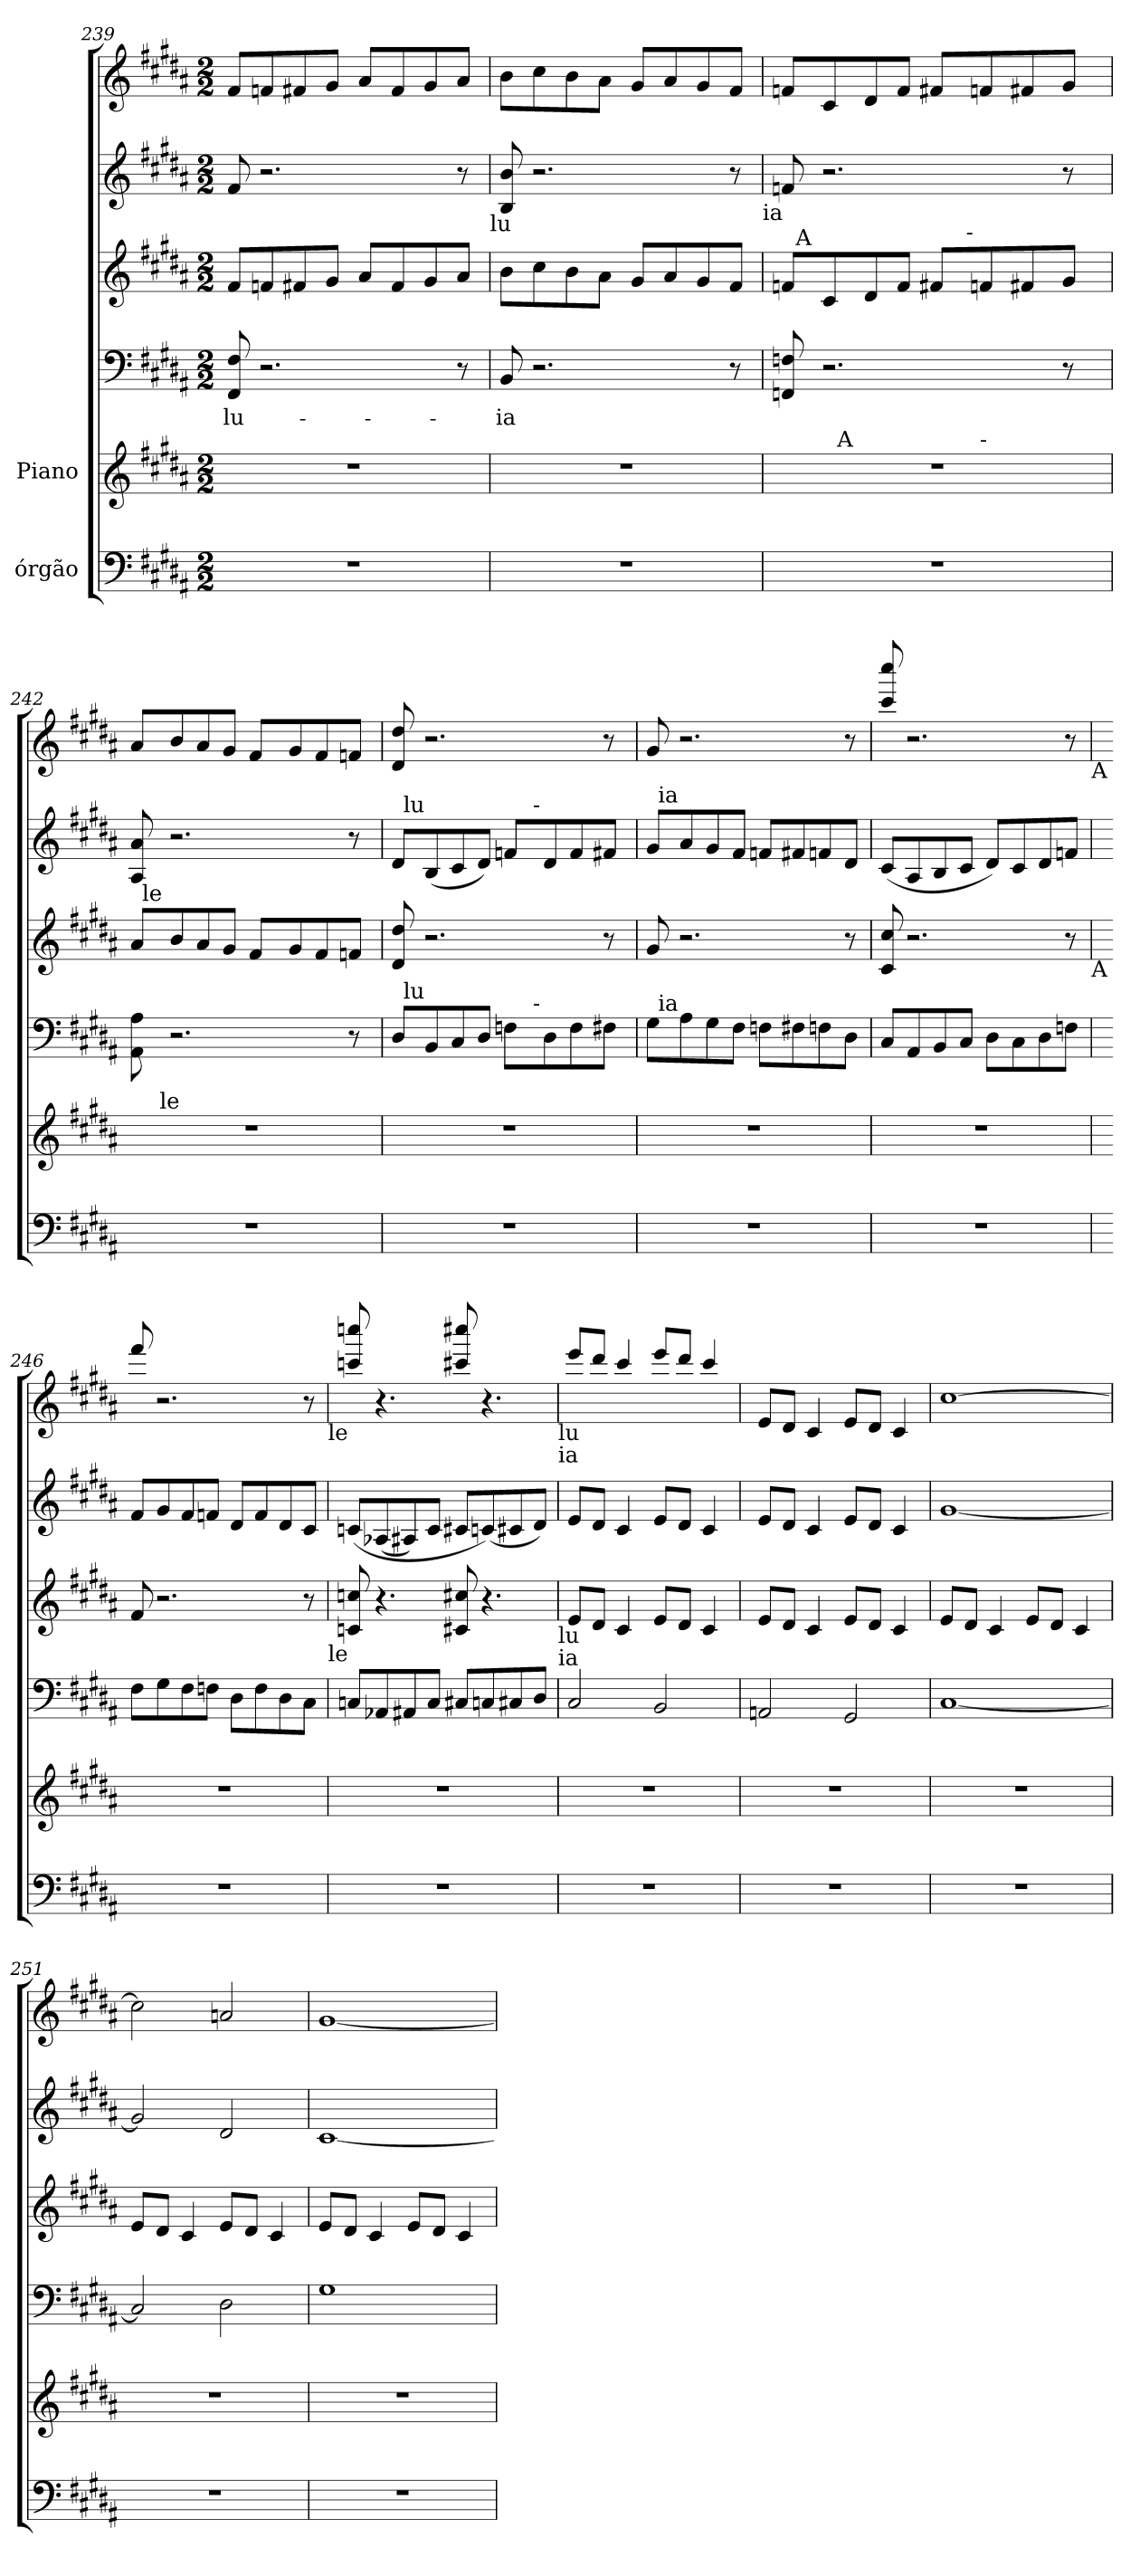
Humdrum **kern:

**kern	**kern	**kern	**text	**kern	**kern	**kern
*part6	*part5	*part4	*part4	*part3	*part2	*part1
*staff6	*staff5	*staff4	*staff4	*staff3	*staff2	*staff1
*I"órgão	*I"Piano	*	*	*	*	*
*clefF4	*clefG2	*clefF4	*	*clefG2	*clefG2	*clefG2
*k[f#c#g#d#a#]	*k[f#c#g#d#a#]	*k[f#c#g#d#a#]	*	*k[f#c#g#d#a#]	*k[f#c#g#d#a#]	*k[f#c#g#d#a#]
*B:	*B:	*B:	*	*B:	*B:	*B:
*M2/2	*M2/2	*M2/2	*	*M2/2	*M2/2	*M2/2
=239	=239	=239	=239	=239	=239	=239
!	!	!	!LO:LY:b	!	!	!
1r	1r	8FF#/ 8F#/	-lu-	8f#/L	8f#/	8f#/L
.	.	2.r	.	8fn/	2.r	8fn/
.	.	.	.	8f#X/	.	8f#X/
.	.	.	.	8g#/J	.	8g#/J
.	.	.	.	8a#/L	.	8a#/L
.	.	.	.	8f#/	.	8f#/
.	.	.	.	8g#/	.	8g#/
.	.	8r	.	8a#/J	8r	8a#/J
!	!	!	!	!	!LO:TX:b:t=lu	!
=240	=240	=240	=240	=240	=240	=240
!	!	!	!LO:LY:b:rj	!	!	!
1r	1r	8BB/	-ia	8b\L	8B/ 8b/	8b\L
.	.	2.r	.	8cc#\	2.r	8cc#\
.	.	.	.	8b\	.	8b\
.	.	.	.	8a#\J	.	8a#\J
.	.	.	.	8g#/L	.	8g#/L
.	.	.	.	8a#/	.	8a#/
.	.	.	.	8g#/	.	8g#/
.	.	8r	.	8f#/J	8r	8f#/J
!	!	!	!	!	!LO:TX:b:t=ia	!
!!LO:LB:g=z
=241	=241	=241	=241	=241	=241	=241
*	*^	*	*	*^	*	*
*	*	*^	*	*	*	*^	*	*
1r	1r	8ryy	2ryy	8FFn/ 8Fn/	.	8fn/L	32ryy	2ryy	8fn/	8fn/L
!	!	!	!	!	!	!	!LO:TX:a:t=A	!	!	!
.	.	.	.	.	.	.	2ryy	.	.	.
.	.	32ryy	.	2.r	.	8c#/	.	.	2.r	8c#/
!	!	!LO:TX:a:t=A	!	!	!	!	!	!	!	!
.	.	2ryy	.	.	.	.	.	.	.	.
.	.	.	.	.	.	8d#/	.	.	.	8d#/
.	.	.	.	.	.	8f/J	.	.	.	8f/J
.	.	.	8ryy	.	.	8f#X/L	.	16.ryy	.	8f#X/L
.	.	.	.	.	.	.	4...ryy	.	.	.
!	!	!	!	!	!	!	!	!LO:TX:a:t=-	!	!
.	.	.	.	.	.	.	.	4ryy	.	.
!	!	!	!LO:TX:a:t=-	!	!	!	!	!	!	!
.	.	.	4.ryy	.	.	8fn/	.	.	.	8fn/
.	.	4ryy	.	.	.	.	.	.	.	.
.	.	.	.	.	.	8f#X/	.	.	.	8f#X/
.	.	.	.	.	.	.	.	8ryy	.	.
.	.	.	.	8r	.	8g#/J	.	.	8r	8g#/J
.	.	16.ryy	.	.	.	.	.	.	.	.
.	.	.	.	.	.	.	.	32ryy	.	.
*	*	*v	*v	*	*	*	*v	*v	*	*
=242	=242	=242	=242	=242	=242	=242	=242	=242
1r	1r	16.ryy	8AA#\ 8A#\	.	8a#/L	32ryy	8A#/ 8a#/	8a#/L
!	!	!	!	!	!	!LO:TX:a:t=le	!	!
.	.	.	.	.	.	2ryy	.	.
!	!	!LO:TX:a:t=le	!	!	!	!	!	!
.	.	2ryy	.	.	.	.	.	.
.	.	.	2.r	.	8b/	.	2.r	8b/
.	.	.	.	.	8a#/	.	.	8a#/
.	.	.	.	.	8g#/J	.	.	8g#/J
.	.	.	.	.	8f#/L	.	.	8f#/L
.	.	.	.	.	.	4...ryy	.	.
.	.	4ryy	.	.	.	.	.	.
.	.	.	.	.	8g#/	.	.	8g#/
.	.	.	.	.	8f#/	.	.	8f#/
.	.	8ryy	.	.	.	.	.	.
.	.	.	8r	.	8fn/J	.	8r	8fn/J
.	.	32ryy	.	.	.	.	.	.
*	*v	*v	*	*	*v	*v	*	*
=243	=243	=243	=243	=243	=243	=243
*	*	*^	*	*	*^	*
*	*	*	*^	*	*	*	*^	*
1r	1r	8D#/L	32ryy	2ryy	.	8d#/ 8dd#/	8d#/L	32ryy	2ryy	8d#/ 8dd#/
!	!	!	!	!	!	!	!	!LO:TX:a:t=lu	!	!
!	!	!	!LO:TX:a:t=lu	!	!	!	!	!	!	!
.	.	.	2ryy	.	.	.	.	2ryy	.	.
.	.	8BB/	.	.	.	2.r	(>8B/	.	.	2.r
.	.	8C#/	.	.	.	.	8c#/	.	.	.
.	.	8D#/J	.	.	.	.	8d#/J)	.	.	.
.	.	8Fn\L	.	16.ryy	.	.	8fn/L	.	16.ryy	.
.	.	.	4...ryy	.	.	.	.	4...ryy	.	.
!	!	!	!	!	!	!	!	!	!LO:TX:a:t=-	!
!	!	!	!	!LO:TX:a:t=-	!	!	!	!	!	!
.	.	.	.	4ryy	.	.	.	.	4ryy	.
.	.	8D#\	.	.	.	.	8d#/	.	.	.
.	.	8F\	.	.	.	.	8f/	.	.	.
.	.	.	.	8ryy	.	.	.	.	8ryy	.
.	.	8F#X\J	.	.	.	8r	8f#X/J	.	.	8r
.	.	.	.	32ryy	.	.	.	.	32ryy	.
*	*	*	*v	*v	*	*	*	*v	*v	*
=244	=244	=244	=244	=244	=244	=244	=244	=244
1r	1r	8G#\L	32ryy	.	8g#/	8g#/L	32ryy	8g#/
!	!	!	!	!	!	!	!LO:TX:a:t=ia	!
!	!	!	!LO:TX:a:t=ia	!	!	!	!	!
.	.	.	2ryy	.	.	.	2ryy	.
.	.	8A#\	.	.	2.r	8a#/	.	2.r
.	.	8G#\	.	.	.	8g#/	.	.
.	.	8F#\J	.	.	.	8f#/J	.	.
.	.	8Fn\L	.	.	.	8fn/L	.	.
.	.	.	4...ryy	.	.	.	4...ryy	.
.	.	8F#X\	.	.	.	8f#X/	.	.
.	.	8Fn\	.	.	.	8fn/	.	.
.	.	8D#\J	.	.	8r	8d#/J	.	8r
*	*	*v	*v	*	*	*v	*v	*
!!LO:PB:g=z
=245	=245	=245	=245	=245	=245	=245
1r	1r	8C#/L	.	8c#/ 8cc#/	(>8c#/L	8ccc#/ 8cccc#/
.	.	8AA#/	.	2.r	8A#/	2.r
.	.	8BB/	.	.	8B/	.
.	.	8C#/J	.	.	8c#/J	.
.	.	8D#\L	.	.	8d#/L)	.
.	.	8C#\	.	.	8c#/	.
.	.	8D#\	.	.	8d#/	.
.	.	8Fn\J	.	8r	8fn/J	8r
!	!	!	!	!	!	!LO:TX:b:t=A
!	!	!	!	!LO:TX:b:t=A	!	!
=246	=246	=246	=246	=246	=246	=246
1r	1r	8F#\L	.	8f#/	8f#/L	8fff#/
.	.	8G#\	.	2.r	8g#/	2.r
.	.	8F#\	.	.	8f#/	.
.	.	8Fn\J	.	.	8fn/J	.
.	.	8D#\L	.	.	8d#/L	.
.	.	8F\	.	.	8f/	.
.	.	8D#\	.	.	8d#/	.
.	.	8C#\J	.	8r	8c#/J	8r
!	!	!	!	!	!	!LO:TX:b:t=le
!	!	!	!	!LO:TX:b:t=le	!	!
=247	=247	=247	=247	=247	=247	=247
1r	1r	8Cn/L	.	8cn/ 8ccn/	(>8cn/L	8cccn/ 8ccccn/
.	.	8AA-X/	.	4.r	(>8A-X/	4.r
.	.	8AA#X/	.	.	8A#X/)	.
.	.	8C/J	.	.	8c/J	.
.	.	8C#X/L	.	8c#X/ 8cc#X/	8c#X/L	8ccc#X/ 8cccc#X/
.	.	8Cn/	.	4.r	(>8cn/)	4.r
.	.	8C#X/	.	.	8c#X/	.
.	.	8D#/J	.	.	8d#/J)	.
!	!	!	!	!	!	!LO:TX:b:t=lu
!	!	!	!	!	!	!LO:TX:b:t=ia
!	!	!	!	!LO:TX:b:t=lu	!	!
!	!	!	!	!LO:TX:b:t=ia	!	!
=248	=248	=248	=248	=248	=248	=248
1r	1r	2C#/	.	8e/L	8e/L	8eee/L
.	.	.	.	8d#/J	8d#/J	8ddd#/J
.	.	.	.	4c#/	4c#/	4ccc#/
.	.	2BB/	.	8e/L	8e/L	8eee/L
.	.	.	.	8d#/J	8d#/J	8ddd#/J
.	.	.	.	4c#/	4c#/	4ccc#/
!!LO:PB:g=z
=249	=249	=249	=249	=249	=249	=249
1r	1r	2AAn/	.	8e/L	8e/L	8e/L
.	.	.	.	8d#/J	8d#/J	8d#/J
.	.	.	.	4c#/	4c#/	4c#/
.	.	2GG#/	.	8e/L	8e/L	8e/L
.	.	.	.	8d#/J	8d#/J	8d#/J
.	.	.	.	4c#/	4c#/	4c#/
=250	=250	=250	=250	=250	=250	=250
1r	1r	[<1C#	.	8e/L	[>1g#	[>1cc#
.	.	.	.	8d#/J	.	.
.	.	.	.	4c#/	.	.
.	.	.	.	8e/L	.	.
.	.	.	.	8d#/J	.	.
.	.	.	.	4c#/	.	.
=251	=251	=251	=251	=251	=251	=251
1r	1r	2C#/]	.	8e/L	2g#/]	2cc#\]
.	.	.	.	8d#/J	.	.
.	.	.	.	4c#/	.	.
.	.	2D#\	.	8e/L	2d#/	2an/
.	.	.	.	8d#/J	.	.
.	.	.	.	4c#/	.	.
=252	=252	=252	=252	=252	=252	=252
1r	1r	1G#	.	8e/L	[>1c#	[>1g#
.	.	.	.	8d#/J	.	.
.	.	.	.	4c#/	.	.
.	.	.	.	8e/L	.	.
.	.	.	.	8d#/J	.	.
.	.	.	.	4c#/	.	.
=	=	=	=	=	=	=
*-	*-	*-	*-	*-	*-	*-
